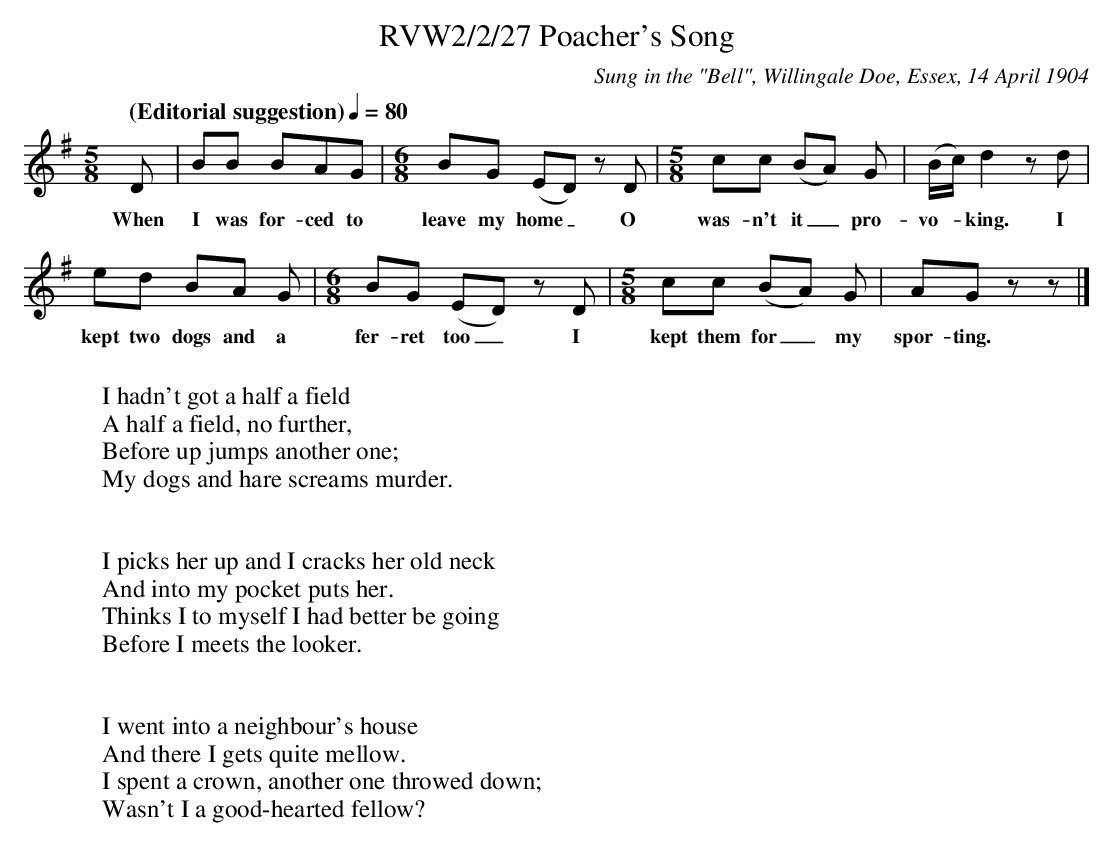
X:1
T:RVW2/2/27 Poacher's Song
C:Sung in the "Bell", Willingale Doe, Essex, 14 April 1904
L:1/8
Q: "(Editorial suggestion)" 1/4=80
M:5/8
K:G
D | BB BAG |[M:6/8]BG (ED) z D |[M:5/8] cc (BA) G | (B/2c/2)d2 z d |
w:When I was for-ced to leave my home_ O was-n't it_ pro-vo-*king. I
ed BA G | [M:6/8] BG (ED) z D |[M:5/8] cc (BA) G | AG z z|]
w:kept two dogs and a fer-ret too_ I kept them for_ my spor-ting.
W:
W:I hadn't got a half a field
W:A half a field, no further,
W:Before up jumps another one;
W:My dogs and hare screams murder.
W:
W:
W:I picks her up and I cracks her old neck
W:And into my pocket puts her.
W:Thinks I to myself I had better be going
W:Before I meets the looker.
W:
W:
W:I went into a neighbour's house
W:And there I gets quite mellow.
W:I spent a crown, another one throwed down;
W:Wasn't I a good-hearted fellow?
